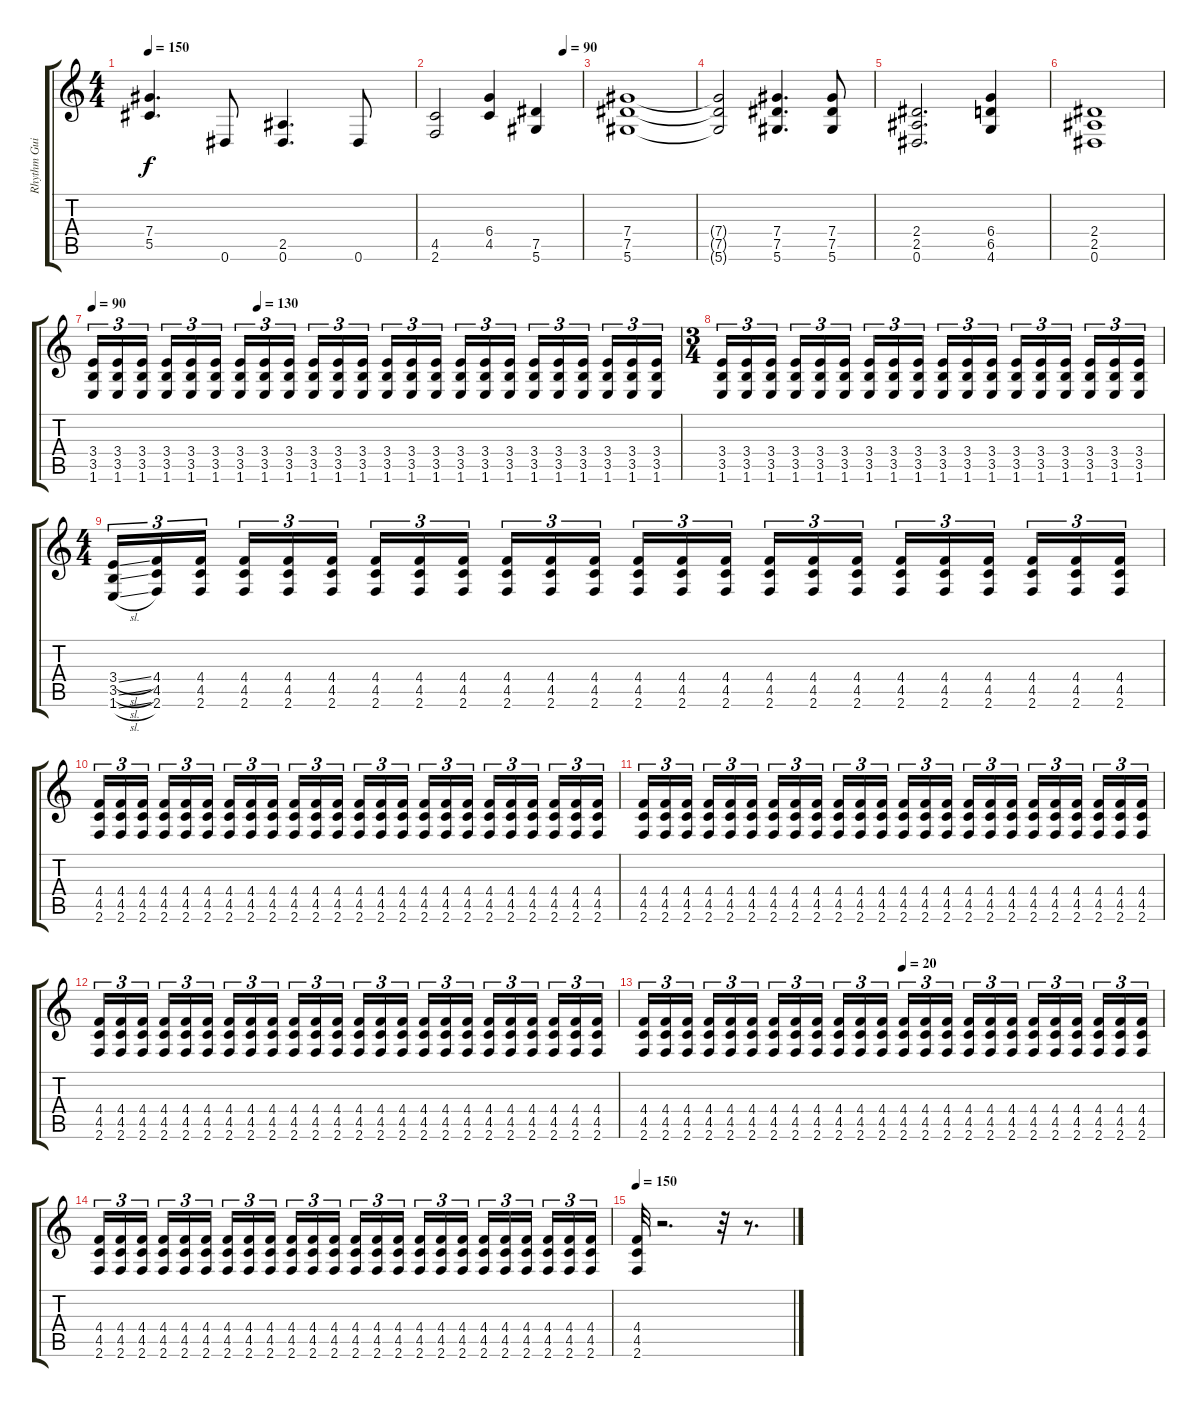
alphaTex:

\track ("Rhythm Guitar" "Rhythm Gui") {instrument distortionguitar}
\staff {score tabs}
\tuning (Eb4 Bb3 Gb3 Db3 Ab2 Eb2) {hide}
\ts (4 4)
\tempo 150
\clef g2
\ks c
(7.4 5.5).4{d dy f} 0.6.8 (2.5 0.6).4{d} 0.6.8 |
\tempo (90 0.875)
(4.5 2.6).2 (6.4 4.5).4 (7.5 5.6).4 |
(7.4 7.5 5.6).1 |
(7.4{t} 7.5{t} 5.6{t}).2 (7.4 7.5 5.6).4{d} (7.4 7.5 5.6).8 |
(2.4 2.5 0.6).2{d} (6.4 6.5 4.6).4 |
(2.4 2.5 0.6).1 |
\tempo 90
\tempo (130 0.28125)
(3.4 3.5 1.6).16{tu (3 2)} (3.4 3.5 1.6).16{tu (3 2)} (3.4 3.5 1.6).16{tu (3 2) beam splitsecondary} (3.4 3.5 1.6).16{tu (3 2)} (3.4 3.5 1.6).16{tu (3 2)} (3.4 3.5 1.6).16{tu (3 2)} (3.4 3.5 1.6).16{tu (3 2)} (3.4 3.5 1.6).16{tu (3 2)} (3.4 3.5 1.6).16{tu (3 2) beam splitsecondary} (3.4 3.5 1.6).16{tu (3 2)} (3.4 3.5 1.6).16{tu (3 2)} (3.4 3.5 1.6).16{tu (3 2)} (3.4 3.5 1.6).16{tu (3 2)} (3.4 3.5 1.6).16{tu (3 2)} (3.4 3.5 1.6).16{tu (3 2) beam splitsecondary} (3.4 3.5 1.6).16{tu (3 2)} (3.4 3.5 1.6).16{tu (3 2)} (3.4 3.5 1.6).16{tu (3 2)} (3.4 3.5 1.6).16{tu (3 2)} (3.4 3.5 1.6).16{tu (3 2)} (3.4 3.5 1.6).16{tu (3 2) beam splitsecondary} (3.4 3.5 1.6).16{tu (3 2)} (3.4 3.5 1.6).16{tu (3 2)} (3.4 3.5 1.6).16{tu (3 2)} |
\ts (3 4)
(3.4 3.5 1.6).16{tu (3 2)} (3.4 3.5 1.6).16{tu (3 2)} (3.4 3.5 1.6).16{tu (3 2) beam splitsecondary} (3.4 3.5 1.6).16{tu (3 2)} (3.4 3.5 1.6).16{tu (3 2)} (3.4 3.5 1.6).16{tu (3 2)} (3.4 3.5 1.6).16{tu (3 2)} (3.4 3.5 1.6).16{tu (3 2)} (3.4 3.5 1.6).16{tu (3 2) beam splitsecondary} (3.4 3.5 1.6).16{tu (3 2)} (3.4 3.5 1.6).16{tu (3 2)} (3.4 3.5 1.6).16{tu (3 2)} (3.4 3.5 1.6).16{tu (3 2)} (3.4 3.5 1.6).16{tu (3 2)} (3.4 3.5 1.6).16{tu (3 2) beam splitsecondary} (3.4 3.5 1.6).16{tu (3 2)} (3.4 3.5 1.6).16{tu (3 2)} (3.4 3.5 1.6).16{tu (3 2)} |
\ts (4 4)
(3.4{sl} 3.5{sl} 1.6{sl}).16{tu (3 2)} (4.4 4.5 2.6).16{tu (3 2)} (4.4 4.5 2.6).16{tu (3 2) beam splitsecondary} (4.4 4.5 2.6).16{tu (3 2)} (4.4 4.5 2.6).16{tu (3 2)} (4.4 4.5 2.6).16{tu (3 2)} (4.4 4.5 2.6).16{tu (3 2)} (4.4 4.5 2.6).16{tu (3 2)} (4.4 4.5 2.6).16{tu (3 2) beam splitsecondary} (4.4 4.5 2.6).16{tu (3 2)} (4.4 4.5 2.6).16{tu (3 2)} (4.4 4.5 2.6).16{tu (3 2)} (4.4 4.5 2.6).16{tu (3 2)} (4.4 4.5 2.6).16{tu (3 2)} (4.4 4.5 2.6).16{tu (3 2) beam splitsecondary} (4.4 4.5 2.6).16{tu (3 2)} (4.4 4.5 2.6).16{tu (3 2)} (4.4 4.5 2.6).16{tu (3 2)} (4.4 4.5 2.6).16{tu (3 2)} (4.4 4.5 2.6).16{tu (3 2)} (4.4 4.5 2.6).16{tu (3 2) beam splitsecondary} (4.4 4.5 2.6).16{tu (3 2)} (4.4 4.5 2.6).16{tu (3 2)} (4.4 4.5 2.6).16{tu (3 2)} |
(4.4 4.5 2.6).16{tu (3 2)} (4.4 4.5 2.6).16{tu (3 2)} (4.4 4.5 2.6).16{tu (3 2) beam splitsecondary} (4.4 4.5 2.6).16{tu (3 2)} (4.4 4.5 2.6).16{tu (3 2)} (4.4 4.5 2.6).16{tu (3 2)} (4.4 4.5 2.6).16{tu (3 2)} (4.4 4.5 2.6).16{tu (3 2)} (4.4 4.5 2.6).16{tu (3 2) beam splitsecondary} (4.4 4.5 2.6).16{tu (3 2)} (4.4 4.5 2.6).16{tu (3 2)} (4.4 4.5 2.6).16{tu (3 2)} (4.4 4.5 2.6).16{tu (3 2)} (4.4 4.5 2.6).16{tu (3 2)} (4.4 4.5 2.6).16{tu (3 2) beam splitsecondary} (4.4 4.5 2.6).16{tu (3 2)} (4.4 4.5 2.6).16{tu (3 2)} (4.4 4.5 2.6).16{tu (3 2)} (4.4 4.5 2.6).16{tu (3 2)} (4.4 4.5 2.6).16{tu (3 2)} (4.4 4.5 2.6).16{tu (3 2) beam splitsecondary} (4.4 4.5 2.6).16{tu (3 2)} (4.4 4.5 2.6).16{tu (3 2)} (4.4 4.5 2.6).16{tu (3 2)} |
(4.4 4.5 2.6).16{tu (3 2)} (4.4 4.5 2.6).16{tu (3 2)} (4.4 4.5 2.6).16{tu (3 2) beam splitsecondary} (4.4 4.5 2.6).16{tu (3 2)} (4.4 4.5 2.6).16{tu (3 2)} (4.4 4.5 2.6).16{tu (3 2)} (4.4 4.5 2.6).16{tu (3 2)} (4.4 4.5 2.6).16{tu (3 2)} (4.4 4.5 2.6).16{tu (3 2) beam splitsecondary} (4.4 4.5 2.6).16{tu (3 2)} (4.4 4.5 2.6).16{tu (3 2)} (4.4 4.5 2.6).16{tu (3 2)} (4.4 4.5 2.6).16{tu (3 2)} (4.4 4.5 2.6).16{tu (3 2)} (4.4 4.5 2.6).16{tu (3 2) beam splitsecondary} (4.4 4.5 2.6).16{tu (3 2)} (4.4 4.5 2.6).16{tu (3 2)} (4.4 4.5 2.6).16{tu (3 2)} (4.4 4.5 2.6).16{tu (3 2)} (4.4 4.5 2.6).16{tu (3 2)} (4.4 4.5 2.6).16{tu (3 2) beam splitsecondary} (4.4 4.5 2.6).16{tu (3 2)} (4.4 4.5 2.6).16{tu (3 2)} (4.4 4.5 2.6).16{tu (3 2)} |
(4.4 4.5 2.6).16{tu (3 2)} (4.4 4.5 2.6).16{tu (3 2)} (4.4 4.5 2.6).16{tu (3 2) beam splitsecondary} (4.4 4.5 2.6).16{tu (3 2)} (4.4 4.5 2.6).16{tu (3 2)} (4.4 4.5 2.6).16{tu (3 2)} (4.4 4.5 2.6).16{tu (3 2)} (4.4 4.5 2.6).16{tu (3 2)} (4.4 4.5 2.6).16{tu (3 2) beam splitsecondary} (4.4 4.5 2.6).16{tu (3 2)} (4.4 4.5 2.6).16{tu (3 2)} (4.4 4.5 2.6).16{tu (3 2)} (4.4 4.5 2.6).16{tu (3 2)} (4.4 4.5 2.6).16{tu (3 2)} (4.4 4.5 2.6).16{tu (3 2) beam splitsecondary} (4.4 4.5 2.6).16{tu (3 2)} (4.4 4.5 2.6).16{tu (3 2)} (4.4 4.5 2.6).16{tu (3 2)} (4.4 4.5 2.6).16{tu (3 2)} (4.4 4.5 2.6).16{tu (3 2)} (4.4 4.5 2.6).16{tu (3 2) beam splitsecondary} (4.4 4.5 2.6).16{tu (3 2)} (4.4 4.5 2.6).16{tu (3 2)} (4.4 4.5 2.6).16{tu (3 2)} |
\tempo (20 0.5)
(4.4 4.5 2.6).16{tu (3 2)} (4.4 4.5 2.6).16{tu (3 2)} (4.4 4.5 2.6).16{tu (3 2) beam splitsecondary} (4.4 4.5 2.6).16{tu (3 2)} (4.4 4.5 2.6).16{tu (3 2)} (4.4 4.5 2.6).16{tu (3 2)} (4.4 4.5 2.6).16{tu (3 2)} (4.4 4.5 2.6).16{tu (3 2)} (4.4 4.5 2.6).16{tu (3 2) beam splitsecondary} (4.4 4.5 2.6).16{tu (3 2)} (4.4 4.5 2.6).16{tu (3 2)} (4.4 4.5 2.6).16{tu (3 2)} (4.4 4.5 2.6).16{tu (3 2)} (4.4 4.5 2.6).16{tu (3 2)} (4.4 4.5 2.6).16{tu (3 2) beam splitsecondary} (4.4 4.5 2.6).16{tu (3 2)} (4.4 4.5 2.6).16{tu (3 2)} (4.4 4.5 2.6).16{tu (3 2)} (4.4 4.5 2.6).16{tu (3 2)} (4.4 4.5 2.6).16{tu (3 2)} (4.4 4.5 2.6).16{tu (3 2) beam splitsecondary} (4.4 4.5 2.6).16{tu (3 2)} (4.4 4.5 2.6).16{tu (3 2)} (4.4 4.5 2.6).16{tu (3 2)} |
(4.4 4.5 2.6).16{tu (3 2)} (4.4 4.5 2.6).16{tu (3 2)} (4.4 4.5 2.6).16{tu (3 2) beam splitsecondary} (4.4 4.5 2.6).16{tu (3 2)} (4.4 4.5 2.6).16{tu (3 2)} (4.4 4.5 2.6).16{tu (3 2)} (4.4 4.5 2.6).16{tu (3 2)} (4.4 4.5 2.6).16{tu (3 2)} (4.4 4.5 2.6).16{tu (3 2) beam splitsecondary} (4.4 4.5 2.6).16{tu (3 2)} (4.4 4.5 2.6).16{tu (3 2)} (4.4 4.5 2.6).16{tu (3 2)} (4.4 4.5 2.6).16{tu (3 2)} (4.4 4.5 2.6).16{tu (3 2)} (4.4 4.5 2.6).16{tu (3 2) beam splitsecondary} (4.4 4.5 2.6).16{tu (3 2)} (4.4 4.5 2.6).16{tu (3 2)} (4.4 4.5 2.6).16{tu (3 2)} (4.4 4.5 2.6).16{tu (3 2)} (4.4 4.5 2.6).16{tu (3 2)} (4.4 4.5 2.6).16{tu (3 2) beam splitsecondary} (4.4 4.5 2.6).16{tu (3 2)} (4.4 4.5 2.6).16{tu (3 2)} (4.4 4.5 2.6).16{tu (3 2)} |
\tempo 150
(4.4 4.5 2.6).32 r.2{d} r.32 r.8{d}
